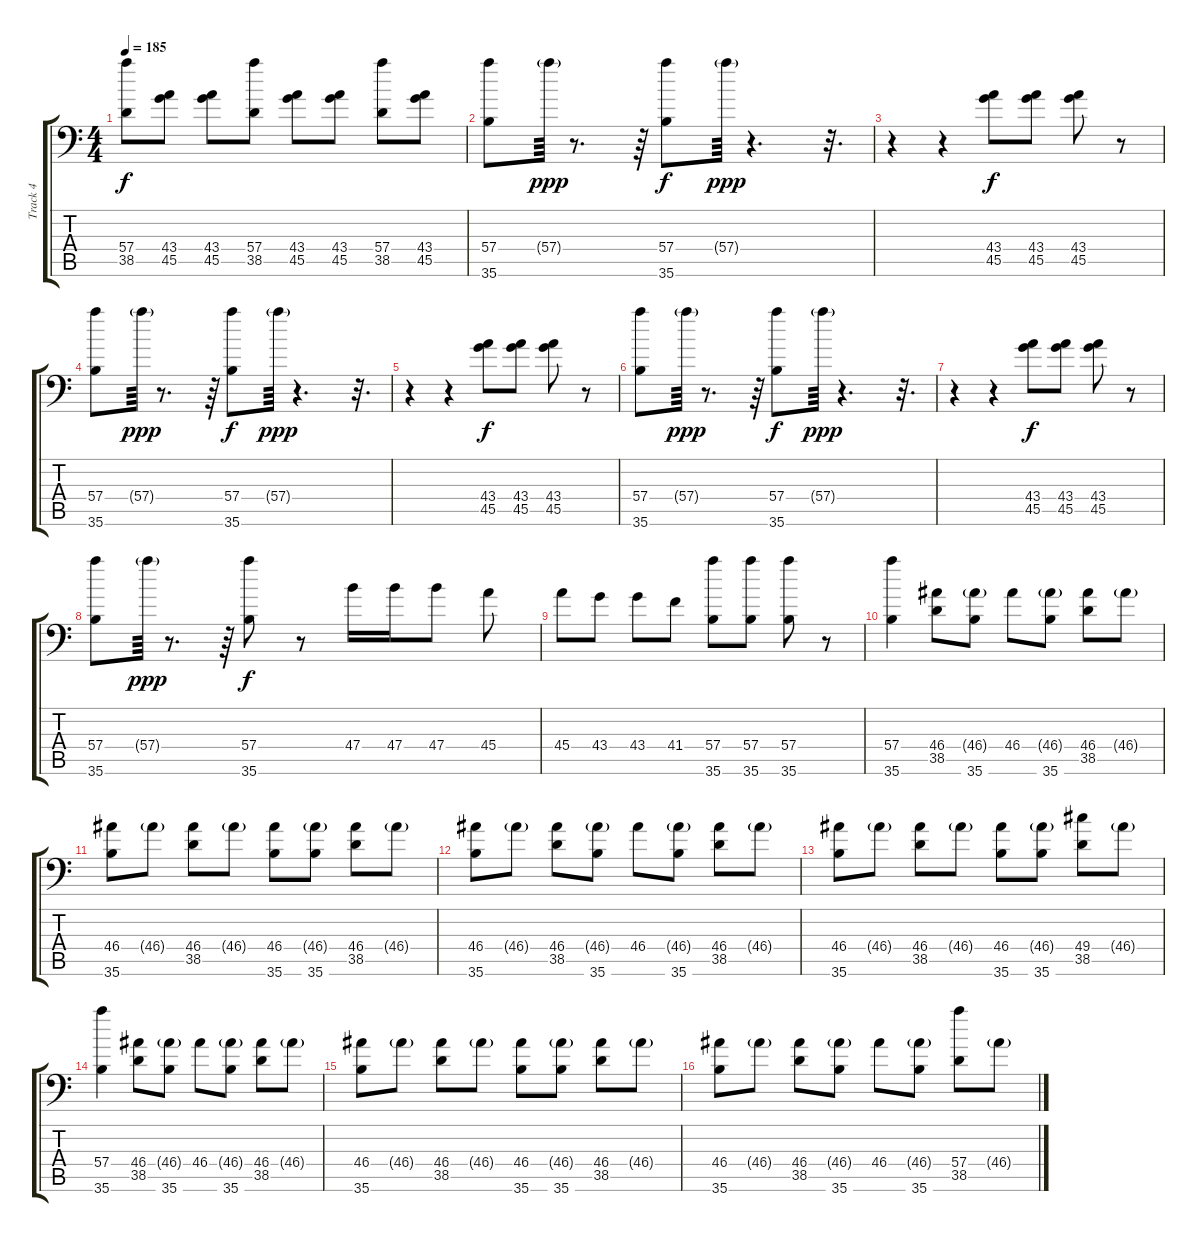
\track ("Track 4" "Track 4") {instrument acousticgrandpiano}
\staff {score tabs}
\tuning (C-1 C-1 C-1 C-1 C-1 C-1) {hide}
\ts (4 4)
\tempo 185
\clef f4
\ks c
(57.4 38.5).8{dy f} (43.4 45.5).8 (43.4 45.5).8 (57.4 38.5).8 (43.4 45.5).8 (43.4 45.5).8 (57.4 38.5).8 (43.4 45.5).8 |
(57.4 35.6).8 57.4{g}.64{dy ppp} r.8{d} r.64 (57.4 35.6).8{dy f} 57.4{g}.64{dy ppp} r.4{d} r.32{d} |
r.4 r.4 (43.4 45.5).8{dy f} (43.4 45.5).8 (43.4 45.5).8 r.8 |
(57.4 35.6).8 57.4{g}.64{dy ppp} r.8{d} r.64 (57.4 35.6).8{dy f} 57.4{g}.64{dy ppp} r.4{d} r.32{d} |
r.4 r.4 (43.4 45.5).8{dy f} (43.4 45.5).8 (43.4 45.5).8 r.8 |
(57.4 35.6).8 57.4{g}.64{dy ppp} r.8{d} r.64 (57.4 35.6).8{dy f} 57.4{g}.64{dy ppp} r.4{d} r.32{d} |
r.4 r.4 (43.4 45.5).8{dy f} (43.4 45.5).8 (43.4 45.5).8 r.8 |
(57.4 35.6).8 57.4{g}.64{dy ppp} r.8{d} r.64 (57.4 35.6).8{dy f} r.8 47.4.16 47.4.16 47.4.8 45.4.8 |
45.4.8 43.4.8 43.4.8 41.4.8 (57.4 35.6).8 (57.4 35.6).8 (57.4 35.6).8 r.8 |
(57.4 35.6).4 (46.4 38.5).8 (46.4{g} 35.6).8 46.4.8 (46.4{g} 35.6).8 (46.4 38.5).8 46.4{g}.8 |
(46.4 35.6).8 46.4{g}.8 (46.4 38.5).8 46.4{g}.8 (46.4 35.6).8 (46.4{g} 35.6).8 (46.4 38.5).8 46.4{g}.8 |
(46.4 35.6).8 46.4{g}.8 (46.4 38.5).8 (46.4{g} 35.6).8 46.4.8 (46.4{g} 35.6).8 (46.4 38.5).8 46.4{g}.8 |
(46.4 35.6).8 46.4{g}.8 (46.4 38.5).8 46.4{g}.8 (46.4 35.6).8 (46.4{g} 35.6).8 (49.4 38.5).8 46.4{g}.8 |
(57.4 35.6).4 (46.4 38.5).8 (46.4{g} 35.6).8 46.4.8 (46.4{g} 35.6).8 (46.4 38.5).8 46.4{g}.8 |
(46.4 35.6).8 46.4{g}.8 (46.4 38.5).8 46.4{g}.8 (46.4 35.6).8 (46.4{g} 35.6).8 (46.4 38.5).8 46.4{g}.8 |
(46.4 35.6).8 46.4{g}.8 (46.4 38.5).8 (46.4{g} 35.6).8 46.4.8 (46.4{g} 35.6).8 (57.4 38.5).8 46.4{g}.8
